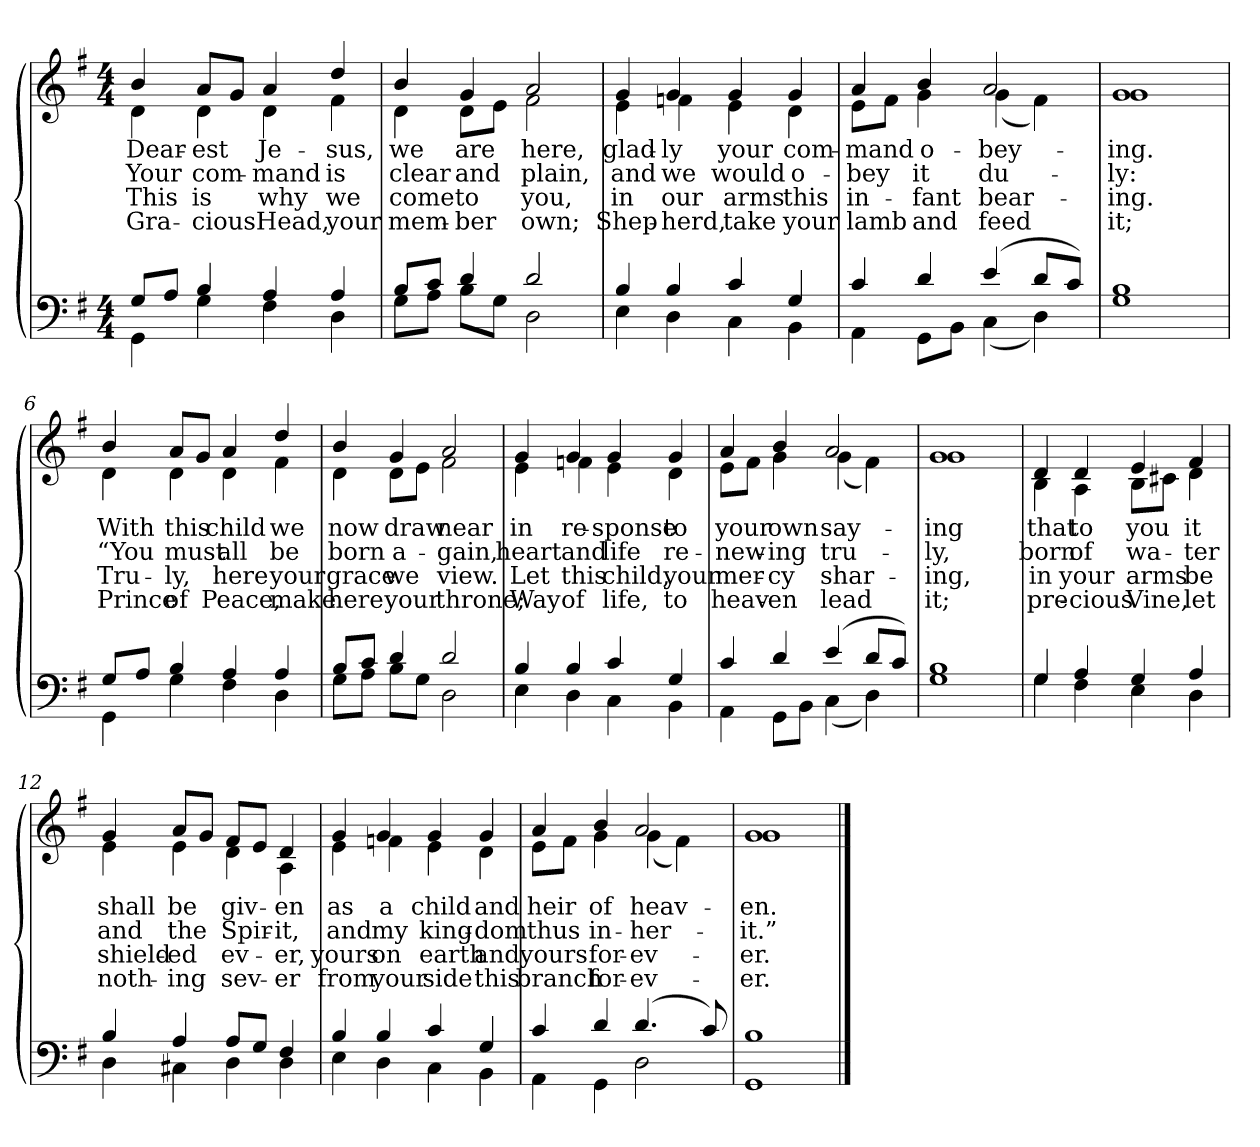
**kern	**kern	**text	**text	**text	**text
*part2	*part1	*part1	*part1	*part1	*part1
*staff2	*staff1	*staff1	*staff1	*staff1	*staff1
*clefF4	*clefG2	*	*	*	*
*k[f#]	*k[f#]	*	*	*	*
*M4/4	*M4/4	*	*	*	*
=1	=1	=1	=1	=1	=1
*^	*	*	*	*	*
!	!	!LO:TX:b:i:t=Verse	!	!	!	!
!	!	!	!LO:LY:b	!LO:LY:b	!LO:LY:b	!LO:LY:b
*	*	*^	*	*	*	*
8G/L	4GG\	4b/	4d\	Dear-	Your	This	Gra-
8A/J	.	.	.	.	.	.	.
!	!	!	!	!LO:LY:b	!LO:LY:b	!LO:LY:b	!LO:LY:b
4B/	4G\	8a/L	4d\	-est	com-	is	-cious
.	.	8g/J	.	.	.	.	.
!	!	!	!	!LO:LY:b	!LO:LY:b	!LO:LY:b	!LO:LY:b
4A/	4F#\	4a/	4d\	Je-	-mand	why	Head,
!	!	!	!	!LO:LY:b	!LO:LY:b	!LO:LY:b	!LO:LY:b
4A/	4D\	4dd/	4f#\	-sus,	is	we	your
=2	=2	=2	=2	=2	=2	=2	=2
!	!	!	!	!LO:LY:b	!LO:LY:b	!LO:LY:b	!LO:LY:b
8B/L	8G\L	4b/	4d\	we	clear	come	mem-
8c/J	8A\J	.	.	.	.	.	.
!	!	!	!	!LO:LY:b	!LO:LY:b	!LO:LY:b	!LO:LY:b
4d/	8B\L	4g/	8d\L	are	and	to	-ber
.	8G\J	.	8e\J	.	.	.	.
!	!	!	!	!LO:LY:b	!LO:LY:b	!LO:LY:b	!LO:LY:b
2d/	2D\	2a/	2f#\	here,	plain,	you,	own;
!!LO:LB:g=z	!!
=3	=3	=3	=3	=3	=3	=3	=3
!	!	!	!	!LO:LY:b	!LO:LY:b	!LO:LY:b	!LO:LY:b
4B/	4E\	4g/	4e\	glad-	and	in	Shep-
!	!	!	!	!LO:LY:b	!LO:LY:b	!LO:LY:b	!LO:LY:b
4B/	4D\	4g/	4fn\	-ly	we	our	-herd,
!	!	!	!	!LO:LY:b	!LO:LY:b	!LO:LY:b	!LO:LY:b
4c/	4C\	4g/	4e\	your	would	arms	take
!	!	!	!	!LO:LY:b	!LO:LY:b	!LO:LY:b	!LO:LY:b
4G/	4BB\	4g/	4d\	com-	o-	this	your
=4	=4	=4	=4	=4	=4	=4	=4
!	!	!	!	!LO:LY:b	!LO:LY:b	!LO:LY:b	!LO:LY:b
4c/	4AA\	4a/	8e\L	-mand	-bey	in-	lamb
.	.	.	8f#\J	.	.	.	.
!	!	!	!	!LO:LY:b	!LO:LY:b	!LO:LY:b	!LO:LY:b
4d/	8GG\L	4b/	4g\	o-	it	-fant	and
.	8BB\J	.	.	.	.	.	.
!	!	!	!	!LO:LY:b	!LO:LY:b	!LO:LY:b	!LO:LY:b
(>4e/	(<4C\	2a/	(<4g\	-bey-	du-	bear-	feed
8d/L	4D\)	.	4f#\)	.	.	.	.
8c/J)	.	.	.	.	.	.	.
=5	=5	=5	=5	=5	=5	=5	=5
!	!	!	!	!LO:LY:b	!LO:LY:b	!LO:LY:b	!LO:LY:b
1B	1G	1g	1g	-ing.	-ly:	-ing.	it;
!!LO:LB:g=z	!!
=6	=6	=6	=6	=6	=6	=6	=6
!	!	!	!	!LO:LY:b	!LO:LY:b	!LO:LY:b	!LO:LY:b
8G/L	4GG\	4b/	4d\	With	“You	Tru-	Prince
8A/J	.	.	.	.	.	.	.
!	!	!	!	!LO:LY:b	!LO:LY:b	!LO:LY:b	!LO:LY:b
4B/	4G\	8a/L	4d\	this	must	-ly,	of
.	.	8g/J	.	.	.	.	.
!	!	!	!	!LO:LY:b	!LO:LY:b	!LO:LY:b	!LO:LY:b
4A/	4F#\	4a/	4d\	child	all	here	Peace,
!	!	!	!	!LO:LY:b	!LO:LY:b	!LO:LY:b	!LO:LY:b
4A/	4D\	4dd/	4f#\	we	be	your	make
=7	=7	=7	=7	=7	=7	=7	=7
!	!	!	!	!LO:LY:b	!LO:LY:b	!LO:LY:b	!LO:LY:b
8B/L	8G\L	4b/	4d\	now	born	grace	here
8c/J	8A\J	.	.	.	.	.	.
!	!	!	!	!LO:LY:b	!LO:LY:b	!LO:LY:b	!LO:LY:b
4d/	8B\L	4g/	8d\L	draw	a-	we	your
.	8G\J	.	8e\J	.	.	.	.
!	!	!	!	!LO:LY:b	!LO:LY:b	!LO:LY:b	!LO:LY:b
2d/	2D\	2a/	2f#\	near	-gain,	view.	throne;
!!LO:LB:g=z	!!
=8	=8	=8	=8	=8	=8	=8	=8
!	!	!	!	!LO:LY:b	!LO:LY:b	!LO:LY:b	!LO:LY:b
4B/	4E\	4g/	4e\	in	heart	Let	Way
!	!	!	!	!LO:LY:b	!LO:LY:b	!LO:LY:b	!LO:LY:b
4B/	4D\	4g/	4fn\	re-	and	this	of
!	!	!	!	!LO:LY:b	!LO:LY:b	!LO:LY:b	!LO:LY:b
4c/	4C\	4g/	4e\	-sponse	life	child,	life,
!	!	!	!	!LO:LY:b	!LO:LY:b	!LO:LY:b	!LO:LY:b
4G/	4BB\	4g/	4d\	to	re-	your	to
=9	=9	=9	=9	=9	=9	=9	=9
!	!	!	!	!LO:LY:b	!LO:LY:b	!LO:LY:b	!LO:LY:b
4c/	4AA\	4a/	8e\L	your	-new-	mer-	heav-
.	.	.	8f#\J	.	.	.	.
!	!	!	!	!LO:LY:b	!LO:LY:b	!LO:LY:b	!LO:LY:b
4d/	8GG\L	4b/	4g\	own	-ing	-cy	-en
.	8BB\J	.	.	.	.	.	.
!	!	!	!	!LO:LY:b	!LO:LY:b	!LO:LY:b	!LO:LY:b
(>4e/	(<4C\	2a/	(<4g\	say-	tru-	shar-	lead
8d/L	4D\)	.	4f#\)	.	.	.	.
8c/J)	.	.	.	.	.	.	.
=10	=10	=10	=10	=10	=10	=10	=10
!	!	!	!	!LO:LY:b	!LO:LY:b	!LO:LY:b	!LO:LY:b
1B	1G	1g	1g	-ing	-ly,	-ing,	it;
!!LO:LB:g=z	!!
=11	=11	=11	=11	=11	=11	=11	=11
!	!	!	!	!LO:LY:b	!LO:LY:b	!LO:LY:b	!LO:LY:b
4G/	4G\	4d/	4B\	that	born	in	pre-
!	!	!	!	!LO:LY:b	!LO:LY:b	!LO:LY:b	!LO:LY:b
4A/	4F#\	4d/	4A\	to	of	your	-cious
!	!	!	!	!LO:LY:b	!LO:LY:b	!LO:LY:b	!LO:LY:b
4G/	4E\	4e/	8B\L	you	wa-	arms	Vine,
.	.	.	8c#X\J	.	.	.	.
!	!	!	!	!LO:LY:b	!LO:LY:b	!LO:LY:b	!LO:LY:b
4A/	4D\	4f#/	4d\	it	-ter	be	let
=12	=12	=12	=12	=12	=12	=12	=12
!	!	!	!	!LO:LY:b	!LO:LY:b	!LO:LY:b	!LO:LY:b
4B/	4D\	4g/	4e\	shall	and	shield-	noth-
!	!	!	!	!LO:LY:b	!LO:LY:b	!LO:LY:b	!LO:LY:b
4A/	4C#X\	8a/L	4e\	be	the	-ed	-ing
.	.	8g/J	.	.	.	.	.
!	!	!	!	!LO:LY:b	!LO:LY:b	!LO:LY:b	!LO:LY:b
8A/L	4D\	8f#/L	4d\	giv-	Spir-	ev-	sev-
8G/J	.	8e/J	.	.	.	.	.
!	!	!	!	!LO:LY:b	!LO:LY:b	!LO:LY:b	!LO:LY:b
4F#/	4D\	4d/	4A\	-en	-it,	-er,	-er
!!LO:LB:g=z	!!
=13	=13	=13	=13	=13	=13	=13	=13
!	!	!	!	!LO:LY:b	!LO:LY:b	!LO:LY:b	!LO:LY:b
4B/	4E\	4g/	4e\	as	and	yours	from
!	!	!	!	!LO:LY:b	!LO:LY:b	!LO:LY:b	!LO:LY:b
4B/	4D\	4g/	4fn\	a	my	on	your
!	!	!	!	!LO:LY:b	!LO:LY:b	!LO:LY:b	!LO:LY:b
4c/	4C\	4g/	4e\	child	king-	earth	side
!	!	!	!	!LO:LY:b	!LO:LY:b	!LO:LY:b	!LO:LY:b
4G/	4BB\	4g/	4d\	and	-dom	and	this
=14	=14	=14	=14	=14	=14	=14	=14
!	!	!	!	!LO:LY:b	!LO:LY:b	!LO:LY:b	!LO:LY:b
4c/	4AA\	4a/	8e\L	heir	thus	yours	branch
.	.	.	8f#\J	.	.	.	.
!	!	!	!	!LO:LY:b	!LO:LY:b	!LO:LY:b	!LO:LY:b
4d/	4GG\	4b/	4g\	of	in-	for-	for-
!	!	!	!	!LO:LY:b	!LO:LY:b	!LO:LY:b	!LO:LY:b
(>4.d/	2D\	2a/	(<4g\	heav-	-her-	-ev-	-ev-
.	.	.	4f#\)	.	.	.	.
8c/)	.	.	.	.	.	.	.
=15	=15	=15	=15	=15	=15	=15	=15
!	!	!	!	!LO:LY:b	!LO:LY:b	!LO:LY:b	!LO:LY:b
1B	1GG	1g	1g	-en.	-it.”	-er.	-er.
*v	*v	*	*	*	*	*	*
*	*v	*v	*	*	*	*
==	==	==	==	==	==
*-	*-	*-	*-	*-	*-
